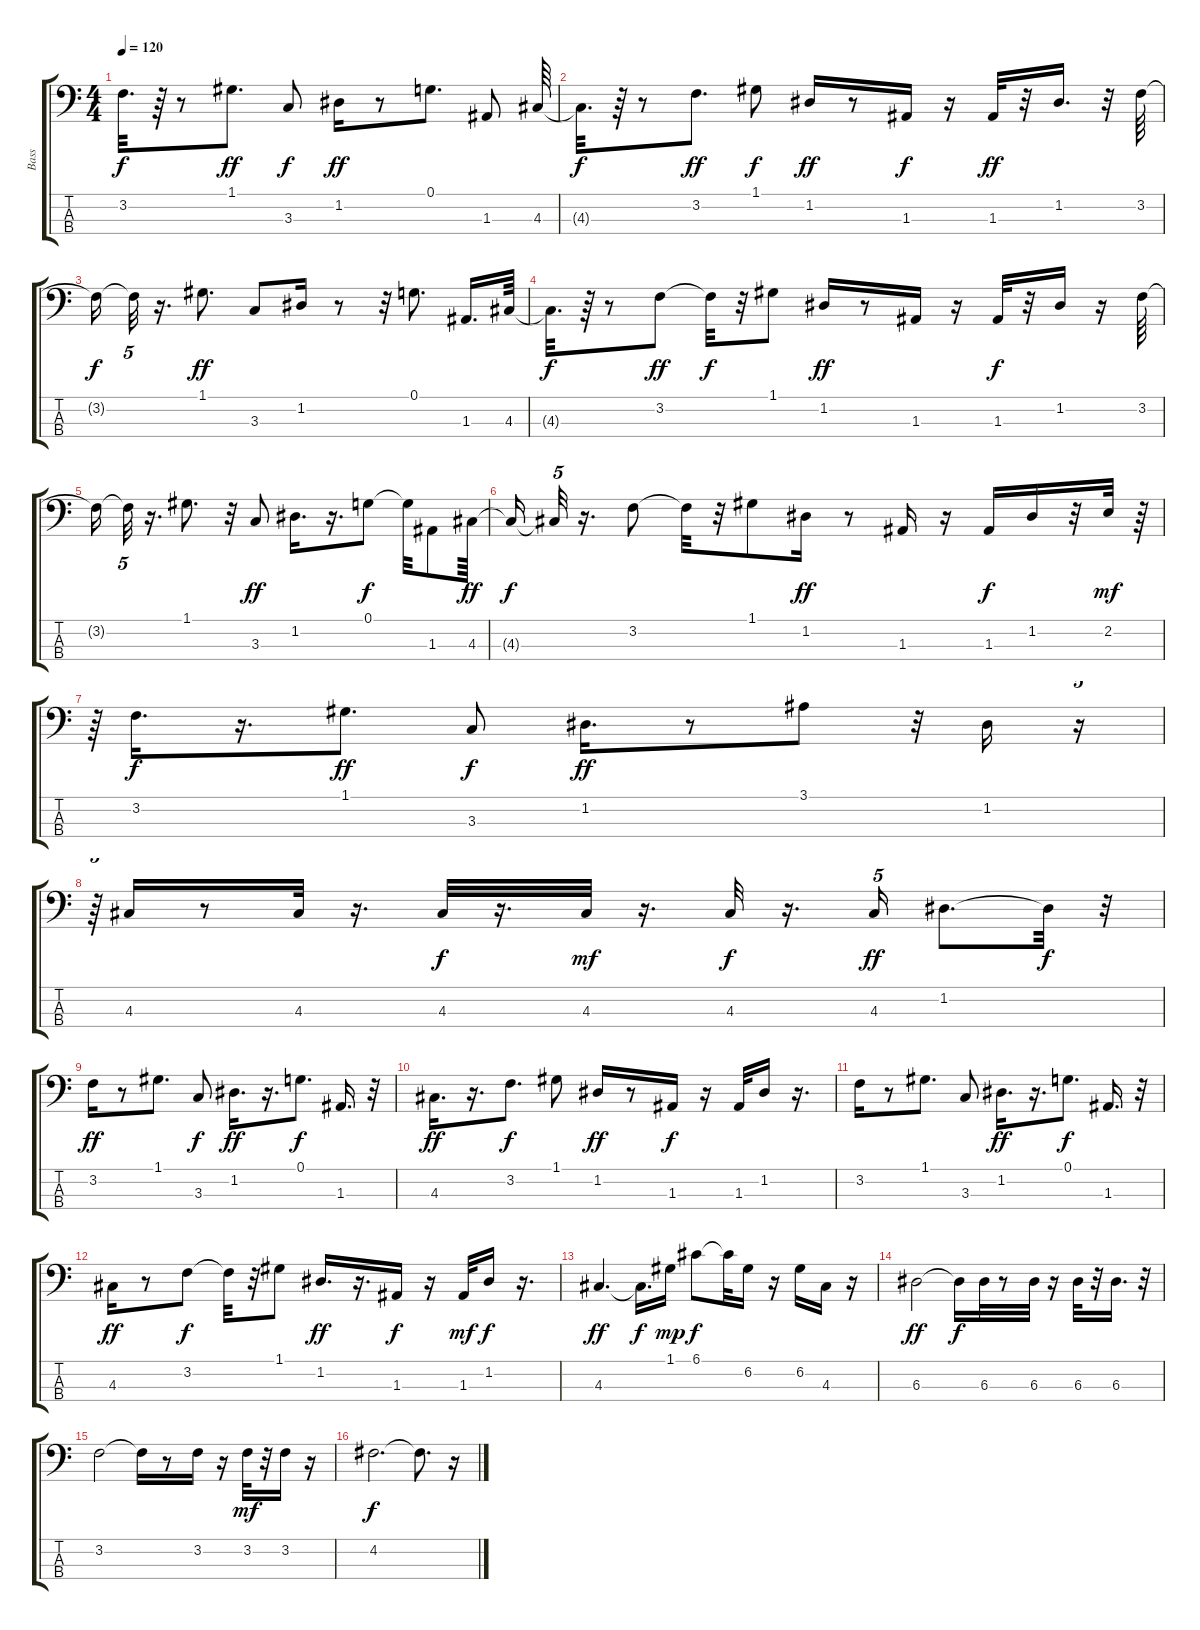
\track ("Bass                                " "Bass      ") {instrument acousticbass}
\staff {score tabs}
\tuning (G2 D2 A1 E1) {hide}
\ts (4 4)
\tempo 120
\clef f4
\ks c
3.2{t}.32{d dy f} r.64 r.8 1.1.8{d dy ff} 3.3.8{dy f} 1.2.16{dy ff} r.8 0.1.8{d} 1.3.8 4.3.64 |
4.3{t}.32{d dy f} r.64 r.8 3.2.8{d dy ff} 1.1.8{dy f} 1.2.16{dy ff} r.8 1.3.16{dy f} r.16 1.3.32{dy ff} r.32 1.2.16{d} r.32 3.2.64 |
3.2{t}.16{dy f} 3.2{t}.32{tu (5 4)} r.16{d} 1.1.8{d dy ff} 3.3.8 1.2.16 r.8 r.32 0.1.8{d} 1.3.16{d} 4.3.64 |
4.3{t}.32{d dy f} r.64 r.8 3.2.8{dy ff} 3.2{t}.32{dy f} r.32 1.1.8 1.2.16{dy ff} r.8 1.3.16 r.16 1.3.32{dy f} r.32 1.2.16 r.16 3.2.64 |
3.2{t}.16 3.2{t}.32{tu (5 4)} r.16{d} 1.1.8{d} r.32 3.3.8{dy ff} 1.2.16{d} r.16{d} 0.1.8{dy f} 0.1{t}.32 1.3.8 4.3.64{dy ff} |
4.3{t}.16{dy f} 4.3{t}.32{tu (5 4)} r.16{d} 3.2.8 3.2{t}.32 r.32 1.1.8 1.2.16{dy ff} r.8 1.3.16 r.16 1.3.16{dy f} 1.2.16 r.32 2.2.32{dy mf} r.64 |
r.64{tu (5 4)} 3.2.16{d dy f} r.16{d} 1.1.8{d dy ff} 3.3.8{dy f} 1.2.16{d dy ff} r.8 3.1.8 r.32 1.2.16 r.16{tu (5 4)} |
r.64{tu (5 4)} 4.3.16 r.8 4.3.32 r.16{d} 4.3.32{dy f} r.16{d} 4.3.32{dy mf} r.16{d} 4.3.32{dy f} r.16{d} 4.3.16{tu (5 4) dy ff} 1.2.8{d} 1.2{t}.32{dy f} r.32 |
3.2.16{dy ff} r.8 1.1.8{d} 3.3.8{dy f} 1.2.16{d dy ff} r.16{d} 0.1.8{d dy f} 1.3.16{d} r.32 |
4.3.16{d dy ff} r.16{d} 3.2.8{d dy f} 1.1.8 1.2.16{dy ff} r.8 1.3.16{dy f} r.16 1.3.32 1.2.16 r.16{d} |
3.2.16 r.8 1.1.8{d} 3.3.8 1.2.16{d dy ff} r.16{d} 0.1.8{d dy f} 1.3.16{d} r.32 |
4.3.16{dy ff} r.8 3.2.8{dy f} 3.2{t}.32 r.32 1.1.8 1.2.16{d dy ff} r.16{d} 1.3.16{dy f} r.16 1.3.32{dy mf} 1.2.16{dy f} r.16{d} |
4.3.4{d dy ff} 4.3{t}.16{d dy f} 1.1.16{dy mp} 6.1.8{dy f} 6.1{t}.32 6.2.16 r.16 6.2.16 4.3.16 r.16 |
6.3.2{dy ff} 6.3{t}.16{dy f} 6.3.32 r.8 6.3.32 r.16 6.3.32 r.32 6.3.16{d} r.32 |
3.2.2 3.2{t}.16 r.8 3.2.16 r.16 3.2.32{dy mf} r.32 3.2.16 r.16 |
4.2.2{d dy f} 4.2{t}.8{d} r.16
